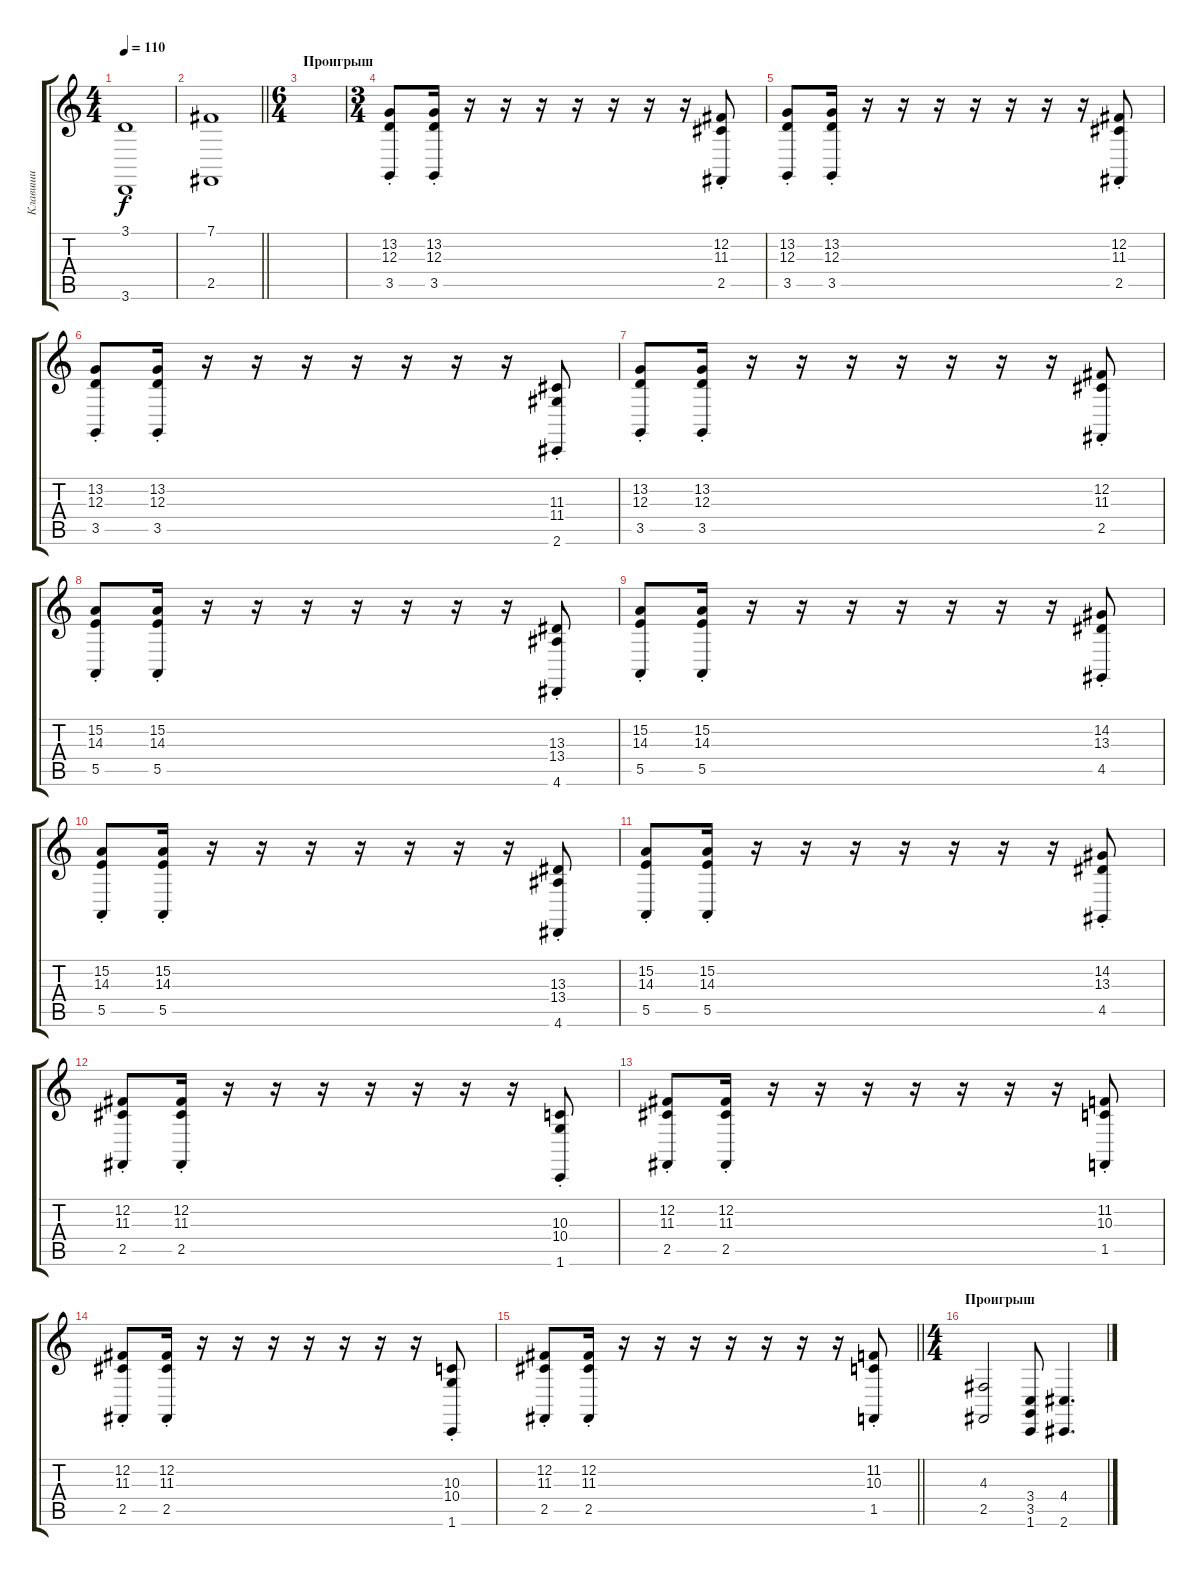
\track ("Клавиши" "Клавиши") {instrument choiraahs}
\staff {score tabs}
\tuning (B3 Gb3 D3 A2 E2 B1) {hide}
\ts (4 4)
\tempo 110
\clef g2
\ks c
(3.1 3.6).1{dy f} |
\barLineRight lightlight
(7.1 2.5).1 |
\ts (6 4)
\section ("" "Проигрыш")
|
\ts (3 4)
(13.2{st} 12.3{st} 3.5{st}).8{instrument orchestrahit} (13.2{st} 12.3{st} 3.5{st}).16 r.16 r.16 r.16 r.16 r.16 r.16 r.16 (12.2{st} 11.3{st} 2.5{st}).8 |
(13.2{st} 12.3{st} 3.5{st}).8{instrument orchestrahit} (13.2{st} 12.3{st} 3.5{st}).16 r.16 r.16 r.16 r.16 r.16 r.16 r.16 (12.2{st} 11.3{st} 2.5{st}).8 |
(13.2{st} 12.3{st} 3.5{st}).8{instrument orchestrahit} (13.2{st} 12.3{st} 3.5{st}).16 r.16 r.16 r.16 r.16 r.16 r.16 r.16 (11.3{st} 11.4{st} 2.6{st}).8 |
(13.2{st} 12.3{st} 3.5{st}).8{instrument orchestrahit} (13.2{st} 12.3{st} 3.5{st}).16 r.16 r.16 r.16 r.16 r.16 r.16 r.16 (12.2{st} 11.3{st} 2.5{st}).8 |
(15.2{st} 14.3{st} 5.5{st}).8 (15.2{st} 14.3{st} 5.5{st}).16 r.16 r.16 r.16 r.16 r.16 r.16 r.16 (13.3{st} 13.4{st} 4.6{st}).8 |
(15.2{st} 14.3{st} 5.5{st}).8 (15.2{st} 14.3{st} 5.5{st}).16 r.16 r.16 r.16 r.16 r.16 r.16 r.16 (14.2 13.3{st} 4.5).8 |
(15.2{st} 14.3{st} 5.5{st}).8 (15.2{st} 14.3{st} 5.5{st}).16 r.16 r.16 r.16 r.16 r.16 r.16 r.16 (13.3{st} 13.4{st} 4.6{st}).8 |
(15.2{st} 14.3{st} 5.5{st}).8 (15.2{st} 14.3{st} 5.5{st}).16 r.16 r.16 r.16 r.16 r.16 r.16 r.16 (14.2 13.3{st} 4.5).8 |
(12.2{st} 11.3{st} 2.5{st}).8 (12.2{st} 11.3{st} 2.5{st}).16 r.16 r.16 r.16 r.16 r.16 r.16 r.16 (10.3{st} 10.4{st} 1.6{st}).8 |
(12.2{st} 11.3{st} 2.5{st}).8 (12.2{st} 11.3{st} 2.5{st}).16 r.16 r.16 r.16 r.16 r.16 r.16 r.16 (11.2 10.3{st} 1.5).8 |
(12.2{st} 11.3{st} 2.5{st}).8 (12.2{st} 11.3{st} 2.5{st}).16 r.16 r.16 r.16 r.16 r.16 r.16 r.16 (10.3{st} 10.4{st} 1.6{st}).8 |
\barLineRight lightlight
(12.2{st} 11.3{st} 2.5{st}).8 (12.2{st} 11.3{st} 2.5{st}).16 r.16 r.16 r.16 r.16 r.16 r.16 r.16 (11.2 10.3{st} 1.5).8 |
\ts (4 4)
\section ("" "Проигрыш")
(4.3 2.5).2{instrument choiraahs} (3.4 3.5 1.6).8 (4.4 2.6).4{d}
